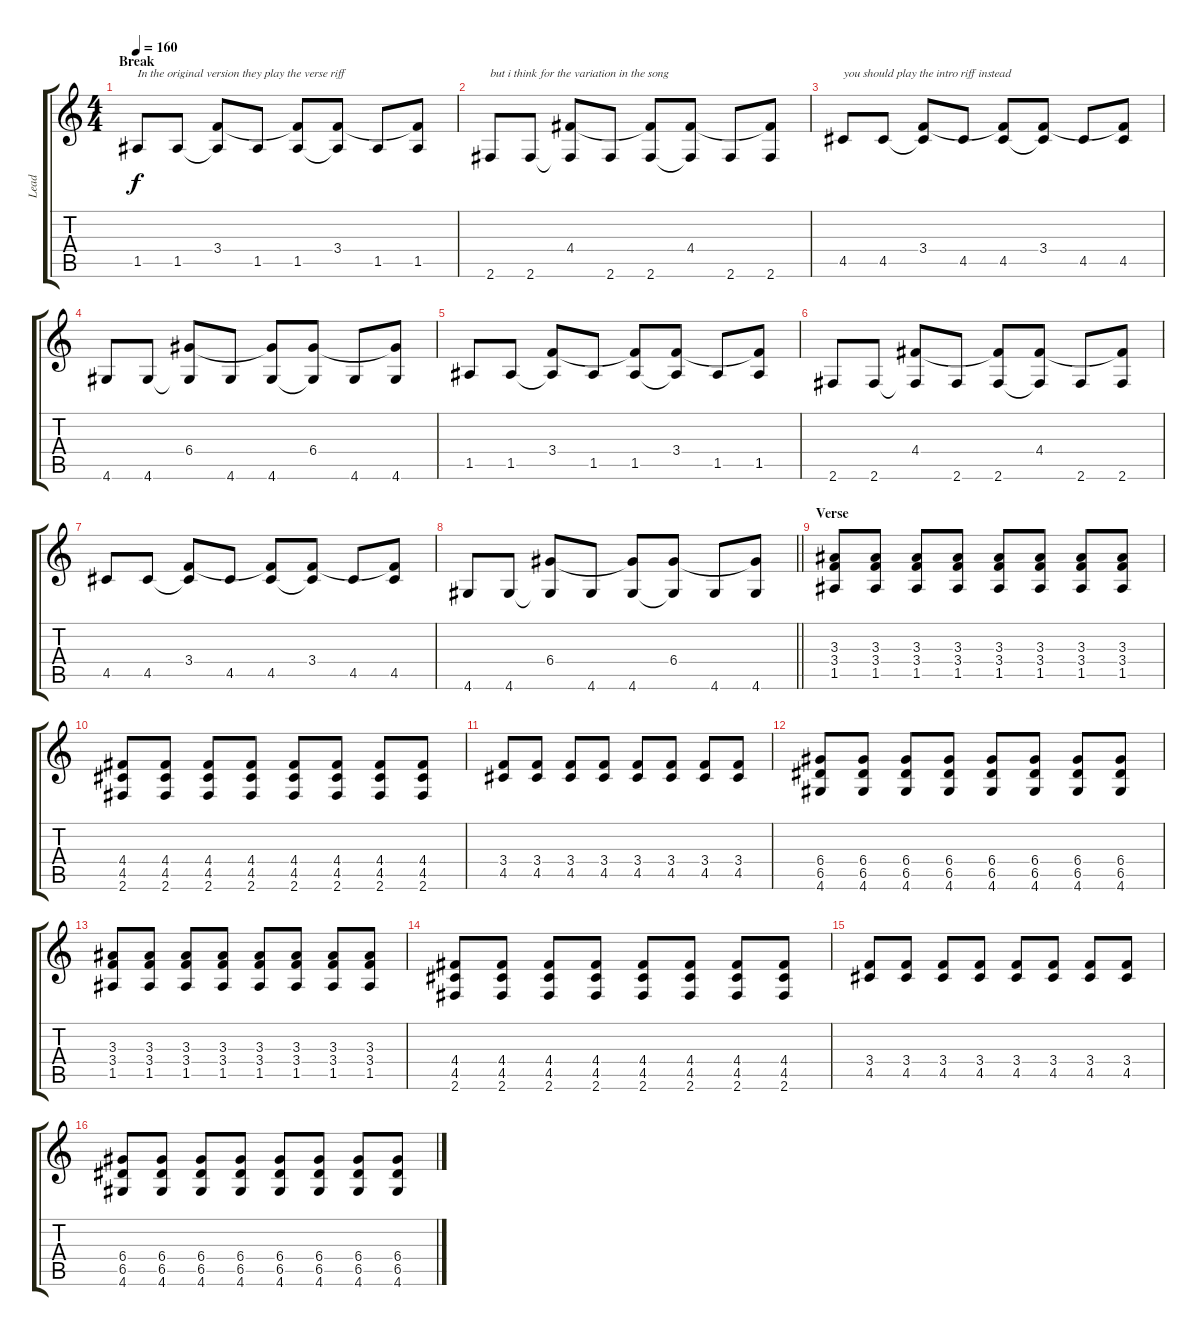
\track ("Lead" "Lead") {instrument overdrivenguitar}
\staff {score tabs}
\tuning (E4 B3 G3 D3 A2 E2) {hide}
\ts (4 4)
\section ("" "Break")
\tempo 160
\clef g2
\ks c
1.5.8{txt "In the original version they play the verse riff" dy f} 1.5.8 (3.4 1.5{t}).8 1.5.8 (3.4{t} 1.5).8 (3.4 1.5{t}).8 1.5.8 (3.4{t} 1.5).8 |
2.6.8{txt "but i think for the variation in the song"} 2.6.8 (4.4 2.6{t}).8 2.6.8 (4.4{t} 2.6).8 (4.4 2.6{t}).8 2.6.8 (4.4{t} 2.6).8 |
4.5.8{txt "you should play the intro riff instead"} 4.5.8 (3.4 4.5{t}).8 4.5.8 (3.4{t} 4.5).8 (3.4 4.5{t}).8 4.5.8 (3.4{t} 4.5).8 |
4.6.8 4.6.8 (6.4 4.6{t}).8 4.6.8 (6.4{t} 4.6).8 (6.4 4.6{t}).8 4.6.8 (6.4{t} 4.6).8 |
1.5.8 1.5.8 (3.4 1.5{t}).8 1.5.8 (3.4{t} 1.5).8 (3.4 1.5{t}).8 1.5.8 (3.4{t} 1.5).8 |
2.6.8 2.6.8 (4.4 2.6{t}).8 2.6.8 (4.4{t} 2.6).8 (4.4 2.6{t}).8 2.6.8 (4.4{t} 2.6).8 |
4.5.8 4.5.8 (3.4 4.5{t}).8 4.5.8 (3.4{t} 4.5).8 (3.4 4.5{t}).8 4.5.8 (3.4{t} 4.5).8 |
\barLineRight lightlight
4.6.8 4.6.8 (6.4 4.6{t}).8 4.6.8 (6.4{t} 4.6).8 (6.4 4.6{t}).8 4.6.8 (6.4{t} 4.6).8 |
\section ("" "Verse")
(3.3 3.4 1.5).8 (3.3 3.4 1.5).8 (3.3 3.4 1.5).8 (3.3 3.4 1.5).8 (3.3 3.4 1.5).8 (3.3 3.4 1.5).8 (3.3 3.4 1.5).8 (3.3 3.4 1.5).8 |
(4.4 4.5 2.6).8 (4.4 4.5 2.6).8 (4.4 4.5 2.6).8 (4.4 4.5 2.6).8 (4.4 4.5 2.6).8 (4.4 4.5 2.6).8 (4.4 4.5 2.6).8 (4.4 4.5 2.6).8 |
(3.4 4.5).8 (3.4 4.5).8 (3.4 4.5).8 (3.4 4.5).8 (3.4 4.5).8 (3.4 4.5).8 (3.4 4.5).8 (3.4 4.5).8 |
(6.4 6.5 4.6).8 (6.4 6.5 4.6).8 (6.4 6.5 4.6).8 (6.4 6.5 4.6).8 (6.4 6.5 4.6).8 (6.4 6.5 4.6).8 (6.4 6.5 4.6).8 (6.4 6.5 4.6).8 |
(3.3 3.4 1.5).8 (3.3 3.4 1.5).8 (3.3 3.4 1.5).8 (3.3 3.4 1.5).8 (3.3 3.4 1.5).8 (3.3 3.4 1.5).8 (3.3 3.4 1.5).8 (3.3 3.4 1.5).8 |
(4.4 4.5 2.6).8 (4.4 4.5 2.6).8 (4.4 4.5 2.6).8 (4.4 4.5 2.6).8 (4.4 4.5 2.6).8 (4.4 4.5 2.6).8 (4.4 4.5 2.6).8 (4.4 4.5 2.6).8 |
(3.4 4.5).8 (3.4 4.5).8 (3.4 4.5).8 (3.4 4.5).8 (3.4 4.5).8 (3.4 4.5).8 (3.4 4.5).8 (3.4 4.5).8 |
(6.4 6.5 4.6).8 (6.4 6.5 4.6).8 (6.4 6.5 4.6).8 (6.4 6.5 4.6).8 (6.4 6.5 4.6).8 (6.4 6.5 4.6).8 (6.4 6.5 4.6).8 (6.4 6.5 4.6).8
